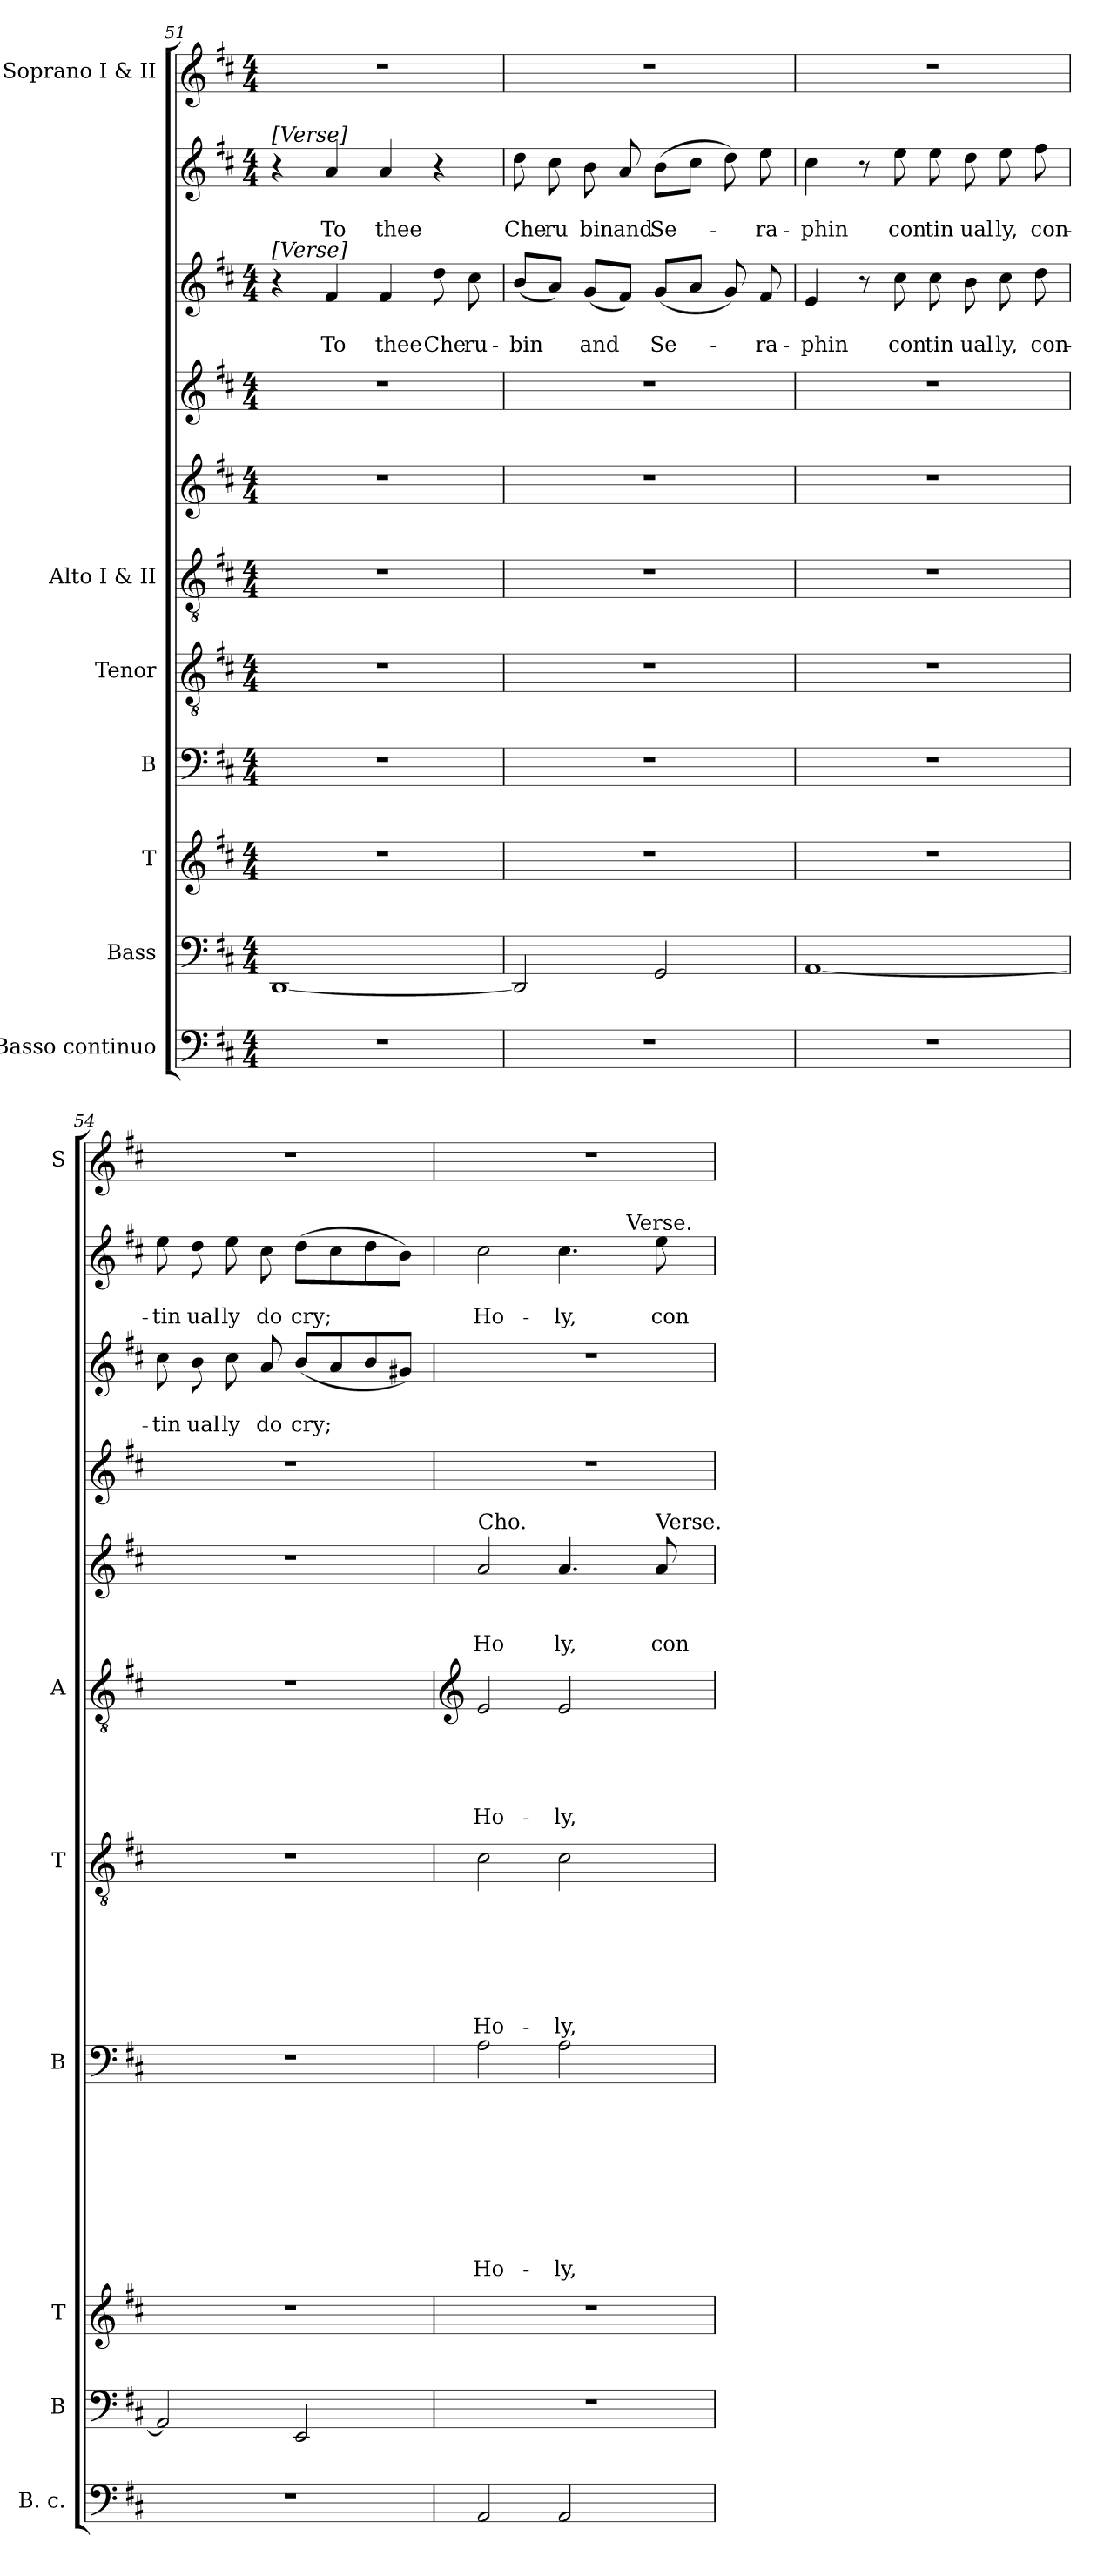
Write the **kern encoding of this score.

**kern	**kern	**kern	**kern	**text	**text	**text	**text	**text	**text	**text	**text	**text	**kern	**text	**text	**text	**text	**text	**text	**text	**kern	**text	**text	**text	**text	**text	**kern	**text	**text	**text	**kern	**kern	**text	**text	**kern	**text	**text	**kern
*part11	*part10	*part9	*part8	*part8	*part8	*part8	*part8	*part8	*part8	*part8	*part8	*part8	*part7	*part7	*part7	*part7	*part7	*part7	*part7	*part7	*part6	*part6	*part6	*part6	*part6	*part6	*part5	*part5	*part5	*part5	*part4	*part3	*part3	*part3	*part2	*part2	*part2	*part1
*staff11	*staff10	*staff9	*staff8	*staff8	*staff8	*staff8	*staff8	*staff8	*staff8	*staff8	*staff8	*staff8	*staff7	*staff7	*staff7	*staff7	*staff7	*staff7	*staff7	*staff7	*staff6	*staff6	*staff6	*staff6	*staff6	*staff6	*staff5	*staff5	*staff5	*staff5	*staff4	*staff3	*staff3	*staff3	*staff2	*staff2	*staff2	*staff1
*I"Basso continuo	*I"Bass	*I"T	*I"B	*	*	*	*	*	*	*	*	*	*I"Tenor	*	*	*	*	*	*	*	*I"Alto I & II	*	*	*	*	*	*	*	*	*	*	*	*	*	*	*	*	*I"Soprano I & II
*I'B. c.	*I'B	*I'T	*I'B	*	*	*	*	*	*	*	*	*	*I'T	*	*	*	*	*	*	*	*I'A	*	*	*	*	*	*	*	*	*	*	*	*	*	*	*	*	*I'S
!!LO:LB:g=z
*clefF4	*clefF4	*clefG2	*clefF4	*	*	*	*	*	*	*	*	*	*clefGv2	*	*	*	*	*	*	*	*clefGv2	*	*	*	*	*	*clefG2	*	*	*	*clefG2	*clefG2	*	*	*clefG2	*	*	*clefG2
*ITrd7c12	*	*	*	*	*	*	*	*	*	*	*	*	*	*	*	*	*	*	*	*	*	*	*	*	*	*	*	*	*	*	*	*	*	*	*	*	*	*
*k[f#c#]	*k[f#c#]	*k[f#c#]	*k[f#c#]	*	*	*	*	*	*	*	*	*	*k[f#c#]	*	*	*	*	*	*	*	*k[f#c#]	*	*	*	*	*	*k[f#c#]	*	*	*	*k[f#c#]	*k[f#c#]	*	*	*k[f#c#]	*	*	*k[f#c#]
*D:	*D:	*D:	*D:	*	*	*	*	*	*	*	*	*	*D:	*	*	*	*	*	*	*	*D:	*	*	*	*	*	*D:	*	*	*	*D:	*D:	*	*	*D:	*	*	*D:
*M4/4	*M4/4	*M4/4	*M4/4	*	*	*	*	*	*	*	*	*	*M4/4	*	*	*	*	*	*	*	*M4/4	*	*	*	*	*	*M4/4	*	*	*	*M4/4	*M4/4	*	*	*M4/4	*	*	*M4/4
=51	=51	=51	=51	=51	=51	=51	=51	=51	=51	=51	=51	=51	=51	=51	=51	=51	=51	=51	=51	=51	=51	=51	=51	=51	=51	=51	=51	=51	=51	=51	=51	=51	=51	=51	=51	=51	=51	=51
!	!	!	!	!	!	!	!	!	!	!	!	!	!	!	!	!	!	!	!	!	!	!	!	!	!	!	!	!	!	!	!	!	!	!	!LO:TX:a:t=[Verse]	!	!	!
!	!	!	!	!	!	!	!	!	!	!	!	!	!	!	!	!	!	!	!	!	!	!	!	!	!	!	!	!	!	!	!	!LO:TX:a:t=[Verse]	!	!	!	!	!	!
1r	[<1DD	1r	1r	.	.	.	.	.	.	.	.	.	1r	.	.	.	.	.	.	.	1r	.	.	.	.	.	1r	.	.	.	1r	4r	.	.	4r	.	.	1r
!	!	!	!	!	!	!	!	!	!	!	!	!	!	!	!	!	!	!	!	!	!	!	!	!	!	!	!	!	!	!	!	!	!	!LO:LY:b	!	!	!LO:LY:b	!
.	.	.	.	.	.	.	.	.	.	.	.	.	.	.	.	.	.	.	.	.	.	.	.	.	.	.	.	.	.	.	.	4f#/	.	To	4a/	.	To	.
!	!	!	!	!	!	!	!	!	!	!	!	!	!	!	!	!	!	!	!	!	!	!	!	!	!	!	!	!	!	!	!	!	!	!LO:LY:b	!	!	!LO:LY:b	!
.	.	.	.	.	.	.	.	.	.	.	.	.	.	.	.	.	.	.	.	.	.	.	.	.	.	.	.	.	.	.	.	4f#/	.	thee	4a/	.	thee	.
!	!	!	!	!	!	!	!	!	!	!	!	!	!	!	!	!	!	!	!	!	!	!	!	!	!	!	!	!	!	!	!	!	!	!LO:LY:b	!	!	!	!
.	.	.	.	.	.	.	.	.	.	.	.	.	.	.	.	.	.	.	.	.	.	.	.	.	.	.	.	.	.	.	.	8dd\	.	Che	4r	.	.	.
!	!	!	!	!	!	!	!	!	!	!	!	!	!	!	!	!	!	!	!	!	!	!	!	!	!	!	!	!	!	!	!	!	!	!LO:LY:b	!	!	!	!
.	.	.	.	.	.	.	.	.	.	.	.	.	.	.	.	.	.	.	.	.	.	.	.	.	.	.	.	.	.	.	.	8cc#\	.	ru-	.	.	.	.
=52	=52	=52	=52	=52	=52	=52	=52	=52	=52	=52	=52	=52	=52	=52	=52	=52	=52	=52	=52	=52	=52	=52	=52	=52	=52	=52	=52	=52	=52	=52	=52	=52	=52	=52	=52	=52	=52	=52
!	!	!	!	!	!	!	!	!	!	!	!	!	!	!	!	!	!	!	!	!	!	!	!	!	!	!	!	!	!	!	!	!	!	!LO:LY:b	!	!	!LO:LY:b	!
1r	2DD/]	1r	1r	.	.	.	.	.	.	.	.	.	1r	.	.	.	.	.	.	.	1r	.	.	.	.	.	1r	.	.	.	1r	(<8b/L	.	-bin	8dd\	.	Che	1r
!	!	!	!	!	!	!	!	!	!	!	!	!	!	!	!	!	!	!	!	!	!	!	!	!	!	!	!	!	!	!	!	!	!	!	!	!	!LO:LY:b	!
.	.	.	.	.	.	.	.	.	.	.	.	.	.	.	.	.	.	.	.	.	.	.	.	.	.	.	.	.	.	.	.	8a/J)	.	.	8cc#\	.	ru	.
!	!	!	!	!	!	!	!	!	!	!	!	!	!	!	!	!	!	!	!	!	!	!	!	!	!	!	!	!	!	!	!	!	!	!LO:LY:b	!	!	!LO:LY:b	!
.	.	.	.	.	.	.	.	.	.	.	.	.	.	.	.	.	.	.	.	.	.	.	.	.	.	.	.	.	.	.	.	(<8g/L	.	and	8b\	.	bin	.
!	!	!	!	!	!	!	!	!	!	!	!	!	!	!	!	!	!	!	!	!	!	!	!	!	!	!	!	!	!	!	!	!	!	!	!	!	!LO:LY:b	!
.	.	.	.	.	.	.	.	.	.	.	.	.	.	.	.	.	.	.	.	.	.	.	.	.	.	.	.	.	.	.	.	8f#/J)	.	.	8a/	.	and	.
!	!	!	!	!	!	!	!	!	!	!	!	!	!	!	!	!	!	!	!	!	!	!	!	!	!	!	!	!	!	!	!	!	!	!LO:LY:b	!	!	!LO:LY:b	!
.	2GG/	.	.	.	.	.	.	.	.	.	.	.	.	.	.	.	.	.	.	.	.	.	.	.	.	.	.	.	.	.	.	(<8g/L	.	Se-	(>8b\L	.	Se-	.
.	.	.	.	.	.	.	.	.	.	.	.	.	.	.	.	.	.	.	.	.	.	.	.	.	.	.	.	.	.	.	.	8a/J	.	.	8cc#\J	.	.	.
.	.	.	.	.	.	.	.	.	.	.	.	.	.	.	.	.	.	.	.	.	.	.	.	.	.	.	.	.	.	.	.	8g/)	.	.	8dd\)	.	.	.
!	!	!	!	!	!	!	!	!	!	!	!	!	!	!	!	!	!	!	!	!	!	!	!	!	!	!	!	!	!	!	!	!	!	!LO:LY:b	!	!	!LO:LY:b	!
.	.	.	.	.	.	.	.	.	.	.	.	.	.	.	.	.	.	.	.	.	.	.	.	.	.	.	.	.	.	.	.	8f#/	.	-ra-	8ee\	.	-ra-	.
=53	=53	=53	=53	=53	=53	=53	=53	=53	=53	=53	=53	=53	=53	=53	=53	=53	=53	=53	=53	=53	=53	=53	=53	=53	=53	=53	=53	=53	=53	=53	=53	=53	=53	=53	=53	=53	=53	=53
!	!	!	!	!	!	!	!	!	!	!	!	!	!	!	!	!	!	!	!	!	!	!	!	!	!	!	!	!	!	!	!	!	!	!LO:LY:b	!	!	!LO:LY:b	!
1r	[<1AA	1r	1r	.	.	.	.	.	.	.	.	.	1r	.	.	.	.	.	.	.	1r	.	.	.	.	.	1r	.	.	.	1r	4e/	.	-phin	4cc#\	.	-phin	1r
.	.	.	.	.	.	.	.	.	.	.	.	.	.	.	.	.	.	.	.	.	.	.	.	.	.	.	.	.	.	.	.	8r	.	.	8r	.	.	.
!	!	!	!	!	!	!	!	!	!	!	!	!	!	!	!	!	!	!	!	!	!	!	!	!	!	!	!	!	!	!	!	!	!	!LO:LY:b	!	!	!LO:LY:b	!
.	.	.	.	.	.	.	.	.	.	.	.	.	.	.	.	.	.	.	.	.	.	.	.	.	.	.	.	.	.	.	.	8cc#\	.	con	8ee\	.	con	.
!	!	!	!	!	!	!	!	!	!	!	!	!	!	!	!	!	!	!	!	!	!	!	!	!	!	!	!	!	!	!	!	!	!	!LO:LY:b	!	!	!LO:LY:b	!
.	.	.	.	.	.	.	.	.	.	.	.	.	.	.	.	.	.	.	.	.	.	.	.	.	.	.	.	.	.	.	.	8cc#\	.	tin	8ee\	.	tin	.
!	!	!	!	!	!	!	!	!	!	!	!	!	!	!	!	!	!	!	!	!	!	!	!	!	!	!	!	!	!	!	!	!	!	!LO:LY:b	!	!	!LO:LY:b	!
.	.	.	.	.	.	.	.	.	.	.	.	.	.	.	.	.	.	.	.	.	.	.	.	.	.	.	.	.	.	.	.	8b\	.	ual	8dd\	.	ual	.
!	!	!	!	!	!	!	!	!	!	!	!	!	!	!	!	!	!	!	!	!	!	!	!	!	!	!	!	!	!	!	!	!	!	!LO:LY:b	!	!	!LO:LY:b	!
.	.	.	.	.	.	.	.	.	.	.	.	.	.	.	.	.	.	.	.	.	.	.	.	.	.	.	.	.	.	.	.	8cc#\	.	ly,	8ee\	.	ly,	.
!	!	!	!	!	!	!	!	!	!	!	!	!	!	!	!	!	!	!	!	!	!	!	!	!	!	!	!	!	!	!	!	!	!	!LO:LY:b	!	!	!LO:LY:b	!
.	.	.	.	.	.	.	.	.	.	.	.	.	.	.	.	.	.	.	.	.	.	.	.	.	.	.	.	.	.	.	.	8dd\	.	con-	8ff#\	.	con-	.
=54	=54	=54	=54	=54	=54	=54	=54	=54	=54	=54	=54	=54	=54	=54	=54	=54	=54	=54	=54	=54	=54	=54	=54	=54	=54	=54	=54	=54	=54	=54	=54	=54	=54	=54	=54	=54	=54	=54
!	!	!	!	!	!	!	!	!	!	!	!	!	!	!	!	!	!	!	!	!	!	!	!	!	!	!	!	!	!	!	!	!	!	!LO:LY:b	!	!	!LO:LY:b	!
1r	2AA/]	1r	1r	.	.	.	.	.	.	.	.	.	1r	.	.	.	.	.	.	.	1r	.	.	.	.	.	1r	.	.	.	1r	8cc#\	.	-tin	8ee\	.	-tin	1r
!	!	!	!	!	!	!	!	!	!	!	!	!	!	!	!	!	!	!	!	!	!	!	!	!	!	!	!	!	!	!	!	!	!	!LO:LY:b	!	!	!LO:LY:b	!
.	.	.	.	.	.	.	.	.	.	.	.	.	.	.	.	.	.	.	.	.	.	.	.	.	.	.	.	.	.	.	.	8b\	.	ual	8dd\	.	ual	.
!	!	!	!	!	!	!	!	!	!	!	!	!	!	!	!	!	!	!	!	!	!	!	!	!	!	!	!	!	!	!	!	!	!	!LO:LY:b	!	!	!LO:LY:b	!
.	.	.	.	.	.	.	.	.	.	.	.	.	.	.	.	.	.	.	.	.	.	.	.	.	.	.	.	.	.	.	.	8cc#\	.	ly	8ee\	.	ly	.
!	!	!	!	!	!	!	!	!	!	!	!	!	!	!	!	!	!	!	!	!	!	!	!	!	!	!	!	!	!	!	!	!	!	!LO:LY:b	!	!	!LO:LY:b	!
.	.	.	.	.	.	.	.	.	.	.	.	.	.	.	.	.	.	.	.	.	.	.	.	.	.	.	.	.	.	.	.	8a/	.	do	8cc#\	.	do	.
!	!	!	!	!	!	!	!	!	!	!	!	!	!	!	!	!	!	!	!	!	!	!	!	!	!	!	!	!	!	!	!	!	!	!LO:LY:b	!	!	!LO:LY:b	!
.	2EE/	.	.	.	.	.	.	.	.	.	.	.	.	.	.	.	.	.	.	.	.	.	.	.	.	.	.	.	.	.	.	(<8b/L	.	cry;	(>8dd\L	.	cry;	.
.	.	.	.	.	.	.	.	.	.	.	.	.	.	.	.	.	.	.	.	.	.	.	.	.	.	.	.	.	.	.	.	8a/	.	.	8cc#\	.	.	.
.	.	.	.	.	.	.	.	.	.	.	.	.	.	.	.	.	.	.	.	.	.	.	.	.	.	.	.	.	.	.	.	8b/	.	.	8dd\	.	.	.
.	.	.	.	.	.	.	.	.	.	.	.	.	.	.	.	.	.	.	.	.	.	.	.	.	.	.	.	.	.	.	.	8g#X/J)	.	.	8b\J)	.	.	.
!!LO:PB:g=z
=55	=55	=55	=55	=55	=55	=55	=55	=55	=55	=55	=55	=55	=55	=55	=55	=55	=55	=55	=55	=55	=55	=55	=55	=55	=55	=55	=55	=55	=55	=55	=55	=55	=55	=55	=55	=55	=55	=55
*	*	*	*	*	*	*	*	*	*	*	*	*	*	*	*	*	*	*	*	*	*clefG2	*	*	*	*	*	*	*	*	*	*	*	*	*	*	*	*	*
!	!	!	!	!	!	!	!	!	!	!	!	!	!	!	!	!	!	!	!	!	!	!	!	!	!	!	!	!	!	!	!	!	!	!	!LO:TX:a:t=Cho.	!	!	!
!	!	!	!	!	!	!	!	!	!	!	!	!	!	!	!	!	!	!	!	!	!	!	!	!	!	!	!	!	!	!	!	!	!	!	!LO:TX:a:B:t=CHORUS	!	!	!
!	!	!	!	!	!	!	!	!	!	!	!	!	!	!	!	!	!	!	!	!	!	!	!	!	!	!	!LO:TX:a:t=Cho.	!	!	!	!	!	!	!	!	!	!	!
!	!	!	!	!	!	!	!	!	!	!	!	!LO:LY:b	!	!	!	!	!	!	!	!LO:LY:b	!	!	!	!	!	!LO:LY:b	!	!	!	!LO:LY:b	!	!	!	!	!	!	!LO:LY:b	!
*	*	*	*	*	*	*	*	*	*	*	*	*	*	*	*	*	*	*	*	*	*	*	*	*	*	*	*	*	*	*	*	*	*	*	*^	*	*	*
2AAA/	1r	1r	2A\	.	.	.	.	.	.	.	.	Ho-	2c#\	.	.	.	.	.	.	Ho-	2e/	.	.	.	.	Ho-	2a/	.	.	Ho	1r	1r	.	.	2cc#\	2ryy	.	Ho-	1r
!	!	!	!	!	!	!	!	!	!	!	!	!LO:LY:b	!	!	!	!	!	!	!	!LO:LY:b	!	!	!	!	!	!LO:LY:b	!	!	!	!LO:LY:b	!	!	!	!	!	!	!	!LO:LY:b	!
2AAA/	.	.	2A\	.	.	.	.	.	.	.	.	-ly,	2c#\	.	.	.	.	.	.	-ly,	2e/	.	.	.	.	-ly,	4.a/	.	.	ly,	.	.	.	.	4.cc#\	4ryy	.	-ly,	.
.	.	.	.	.	.	.	.	.	.	.	.	.	.	.	.	.	.	.	.	.	.	.	.	.	.	.	.	.	.	.	.	.	.	.	.	32ryy	.	.	.
!	!	!	!	!	!	!	!	!	!	!	!	!	!	!	!	!	!	!	!	!	!	!	!	!	!	!	!	!	!	!	!	!	!	!	!	!LO:TX:a:t=Verse.	!	!	!
.	.	.	.	.	.	.	.	.	.	.	.	.	.	.	.	.	.	.	.	.	.	.	.	.	.	.	.	.	.	.	.	.	.	.	.	8..ryy	.	.	.
!	!	!	!	!	!	!	!	!	!	!	!	!	!	!	!	!	!	!	!	!	!	!	!	!	!	!	!LO:TX:a:t=Verse.	!	!	!	!	!	!	!	!	!	!	!	!
!	!	!	!	!	!	!	!	!	!	!	!	!	!	!	!	!	!	!	!	!	!	!	!	!	!	!	!	!	!	!LO:LY:b	!	!	!	!	!	!	!	!LO:LY:b	!
.	.	.	.	.	.	.	.	.	.	.	.	.	.	.	.	.	.	.	.	.	.	.	.	.	.	.	8a/	.	.	con	.	.	.	.	8ee\	.	.	con-	.
*	*	*	*	*	*	*	*	*	*	*	*	*	*	*	*	*	*	*	*	*	*	*	*	*	*	*	*	*	*	*	*	*	*	*	*v	*v	*	*	*
=	=	=	=	=	=	=	=	=	=	=	=	=	=	=	=	=	=	=	=	=	=	=	=	=	=	=	=	=	=	=	=	=	=	=	=	=	=	=
*-	*-	*-	*-	*-	*-	*-	*-	*-	*-	*-	*-	*-	*-	*-	*-	*-	*-	*-	*-	*-	*-	*-	*-	*-	*-	*-	*-	*-	*-	*-	*-	*-	*-	*-	*-	*-	*-	*-
